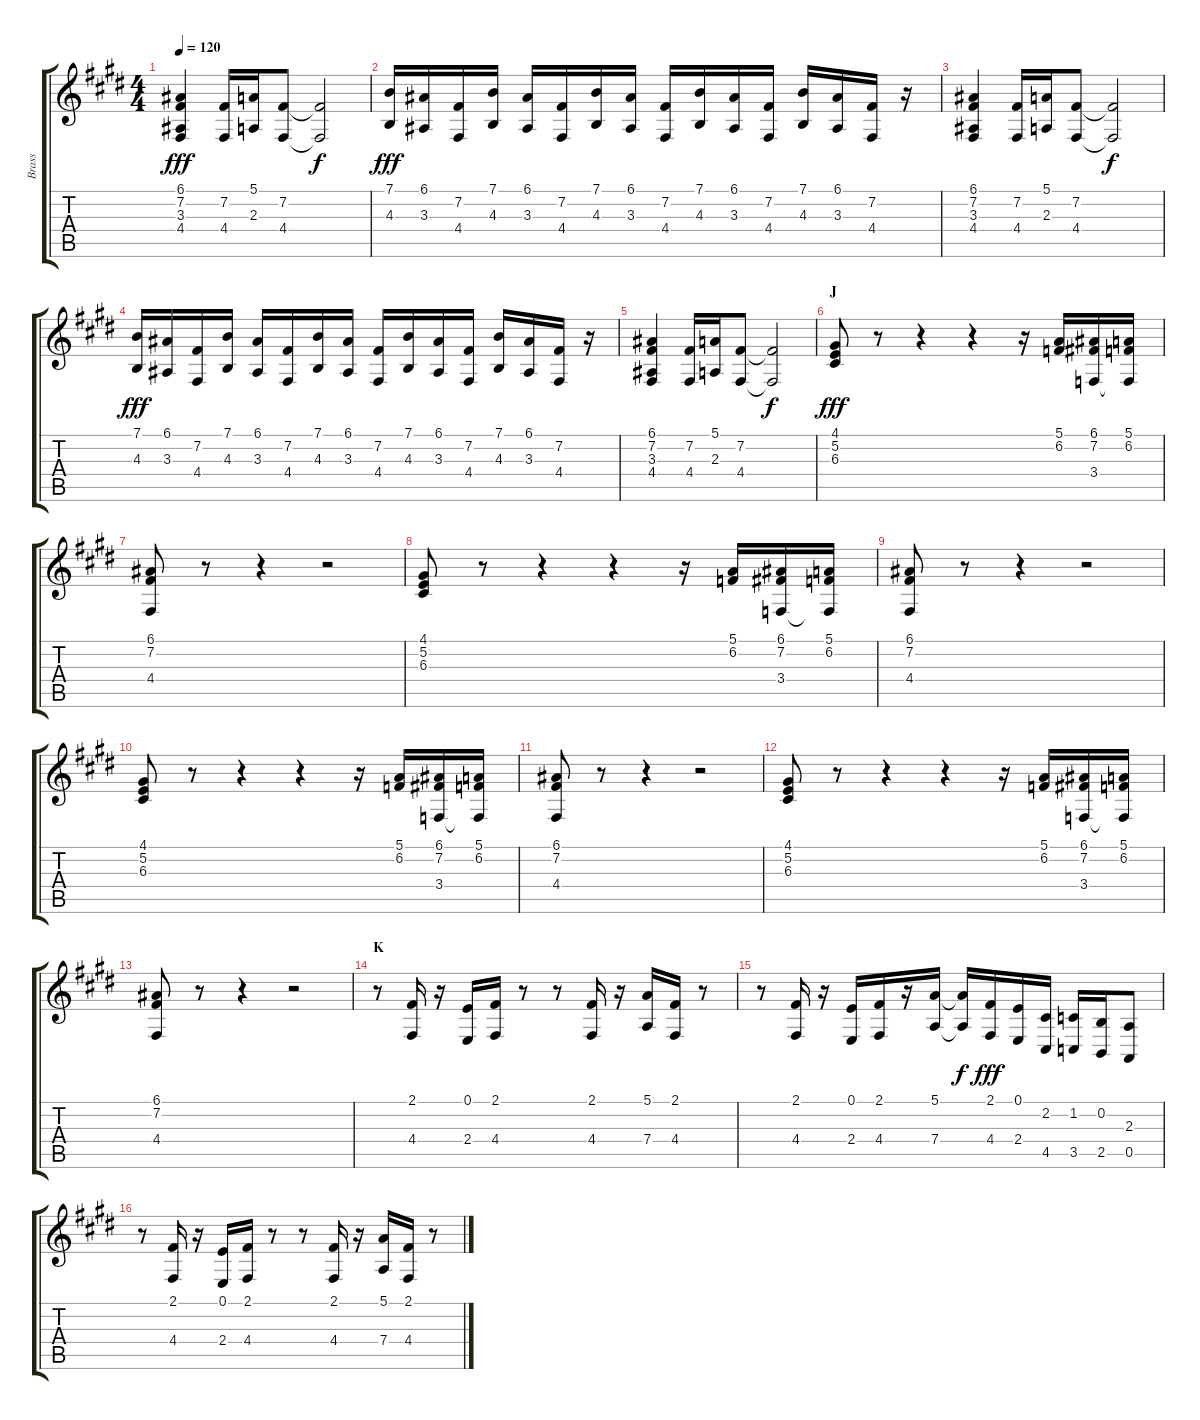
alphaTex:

\track ("Brass" "Brass") {instrument brasssection}
\staff {score tabs}
\tuning (E4 B3 G3 D3 A2 E2) {hide}
\ts (4 4)
\tempo 120
\clef g2
\ks e
(6.1 7.2 3.3 4.4).4{dy fff} (7.2 4.4).16 (5.1 2.3).16 (7.2 4.4).8 (7.2{t} 4.4{t}).2{dy f} |
(7.1 4.3).16{dy fff} (6.1 3.3).16 (7.2 4.4).16 (7.1 4.3).16 (6.1 3.3).16 (7.2 4.4).16 (7.1 4.3).16 (6.1 3.3).16 (7.2 4.4).16 (7.1 4.3).16 (6.1 3.3).16 (7.2 4.4).16 (7.1 4.3).16 (6.1 3.3).16 (7.2 4.4).16 r.16 |
(6.1 7.2 3.3 4.4).4 (7.2 4.4).16 (5.1 2.3).16 (7.2 4.4).8 (7.2{t} 4.4{t}).2{dy f} |
(7.1 4.3).16{dy fff} (6.1 3.3).16 (7.2 4.4).16 (7.1 4.3).16 (6.1 3.3).16 (7.2 4.4).16 (7.1 4.3).16 (6.1 3.3).16 (7.2 4.4).16 (7.1 4.3).16 (6.1 3.3).16 (7.2 4.4).16 (7.1 4.3).16 (6.1 3.3).16 (7.2 4.4).16 r.16 |
(6.1 7.2 3.3 4.4).4 (7.2 4.4).16 (5.1 2.3).16 (7.2 4.4).8 (7.2{t} 4.4{t}).2{dy f} |
\section ("" "J")
(4.1 5.2 6.3).8{dy fff} r.8 r.4 r.4 r.16 (5.1 6.2).16 (6.1 7.2 3.4).16 (5.1 6.2 3.4{t}).16 |
(6.1 7.2 4.4).8 r.8 r.4 r.2 |
(4.1 5.2 6.3).8 r.8 r.4 r.4 r.16 (5.1 6.2).16 (6.1 7.2 3.4).16 (5.1 6.2 3.4{t}).16 |
(6.1 7.2 4.4).8 r.8 r.4 r.2 |
(4.1 5.2 6.3).8 r.8 r.4 r.4 r.16 (5.1 6.2).16 (6.1 7.2 3.4).16 (5.1 6.2 3.4{t}).16 |
(6.1 7.2 4.4).8 r.8 r.4 r.2 |
(4.1 5.2 6.3).8 r.8 r.4 r.4 r.16 (5.1 6.2).16 (6.1 7.2 3.4).16 (5.1 6.2 3.4{t}).16 |
(6.1 7.2 4.4).8 r.8 r.4 r.2 |
\section ("" "K")
r.8 (2.1 4.4).16 r.16 (0.1 2.4).16 (2.1 4.4).16 r.8 r.8 (2.1 4.4).16 r.16 (5.1 7.4).16 (2.1 4.4).16 r.8 |
r.8 (2.1 4.4).16 r.16 (0.1 2.4).16 (2.1 4.4).16 r.16 (5.1 7.4).16 (5.1{t} 7.4{t}).16{dy f} (2.1 4.4).16{dy fff} (0.1 2.4).16 (2.2 4.5).16 (1.2 3.5).16 (0.2 2.5).16 (2.3 0.5).8 |
r.8 (2.1 4.4).16 r.16 (0.1 2.4).16 (2.1 4.4).16 r.8 r.8 (2.1 4.4).16 r.16 (5.1 7.4).16 (2.1 4.4).16 r.8
